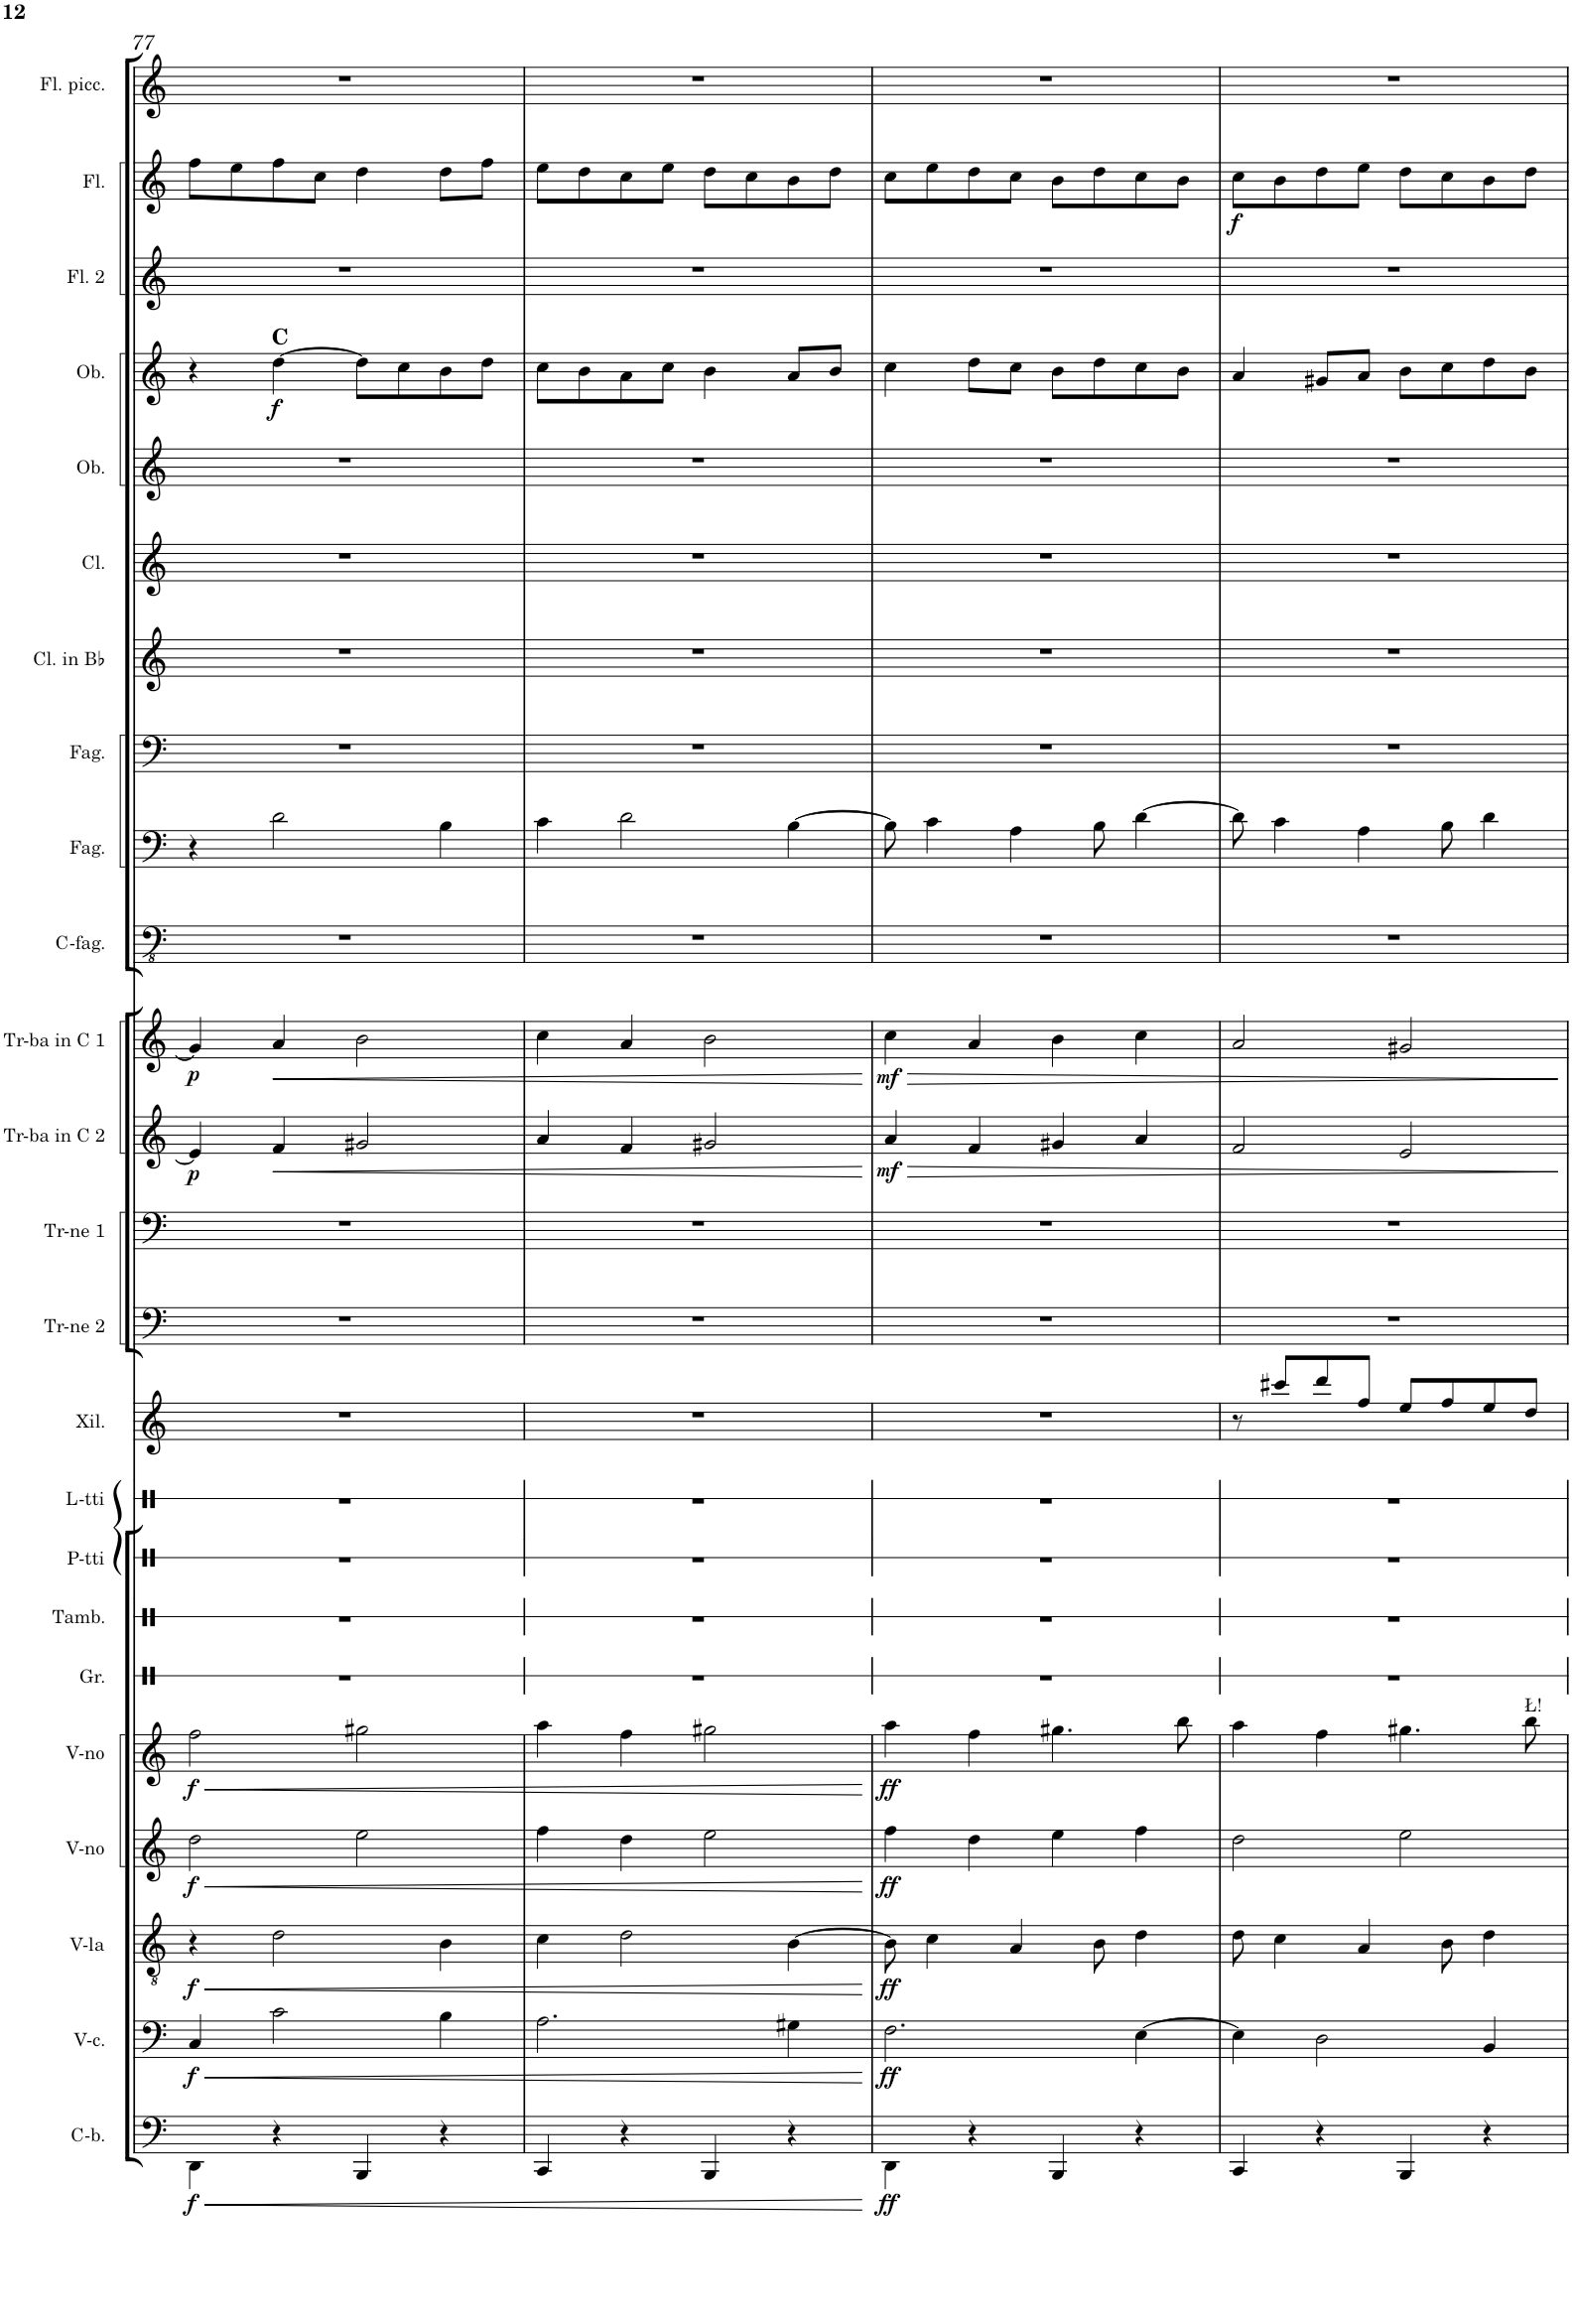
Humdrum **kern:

**kern	**dynam	**kern	**dynam	**kern	**dynam	**kern	**dynam	**kern	**dynam	**kern	**kern	**kern	**kern	**kern	**kern	**kern	**kern	**dynam	**kern	**dynam	**kern	**kern	**kern	**kern	**kern	**kern	**kern	**dynam	**kern	**kern	**dynam	**kern
*part24	*part24	*part23	*part23	*part22	*part22	*part21	*part21	*part20	*part20	*part19	*part18	*part17	*part16	*part15	*part14	*part13	*part12	*part12	*part11	*part11	*part10	*part9	*part8	*part7	*part6	*part5	*part4	*part4	*part3	*part2	*part2	*part1
*staff24	*staff24	*staff23	*staff23	*staff22	*staff22	*staff21	*staff21	*staff20	*staff20	*staff19	*staff18	*staff17	*staff16	*staff15	*staff14	*staff13	*staff12	*staff12	*staff11	*staff11	*staff10	*staff9	*staff8	*staff7	*staff6	*staff5	*staff4	*staff4	*staff3	*staff2	*staff2	*staff1
*I"Contrabbasso	*	*I"Violoncello	*	*I"Viola	*	*I"Violino	*	*I"Violino	*	*I"Grancassa	*I"Tamburo	*I"Piatti	*I"Legnetti	*I"Xilofono	*I"Trombone 2	*I"Trombone 1	*I"Tromba in C 2	*	*I"Tromba in C 1	*	*I"Controfagotto	*I"Fagotto	*I"Fagotto	*I"Clarinetto in Bb	*I"Clarinetto	*I"Oboe	*I"Oboe	*	*I"Flauto 2	*I"Flauto	*	*I"Flauto piccolo
*I'C-b.	*	*I'V-c.	*	*I'V-la	*	*I'V-no	*	*I'V-no	*	*I'Gr.	*I'Tamb.	*I'P-tti	*I'L-tti	*I'Xil.	*I'Tr-ne 2	*I'Tr-ne 1	*I'Tr-ba in C 2	*	*I'Tr-ba in C 1	*	*I'C-fag.	*I'Fag.	*I'Fag.	*I'Cl. in Bb	*I'Cl.	*I'Ob.	*I'Ob.	*	*I'Fl. 2	*I'Fl.	*	*I'Fl. picc.
!!LO:PB:g=z
*clefF4	*	*clefF4	*	*clefGv2	*	*clefG2	*	*clefG2	*	*clefX	*clefX	*clefX	*clefX	*clefG2	*clefF4	*clefF4	*clefG2	*	*clefG2	*	*clefFv4	*clefF4	*clefF4	*clefG2	*clefG2	*clefG2	*clefG2	*	*clefG2	*clefG2	*	*clefG2
*ITrd7c12	*	*	*	*	*	*	*	*	*	*	*	*	*	*	*	*	*ITrd1c2	*	*ITrd1c2	*	*	*	*	*ITrd1c2	*ITrd1c2	*	*	*	*	*	*	*ITrd-7c-12
*k[]	*	*k[]	*	*k[]	*	*k[]	*	*k[]	*	*k[]	*k[]	*k[]	*k[]	*k[]	*k[]	*k[]	*k[]	*	*k[]	*	*k[]	*k[]	*k[]	*k[]	*k[]	*k[]	*k[]	*	*k[]	*k[]	*	*k[]
*M4/4	*	*M4/4	*	*M4/4	*	*M4/4	*	*M4/4	*	*M4/4	*M4/4	*M4/4	*M4/4	*M4/4	*M4/4	*M4/4	*M4/4	*	*M4/4	*	*M4/4	*M4/4	*M4/4	*M4/4	*M4/4	*M4/4	*M4/4	*	*M4/4	*M4/4	*	*M4/4
=77	=77	=77	=77	=77	=77	=77	=77	=77	=77	=77	=77	=77	=77	=77	=77	=77	=77	=77	=77	=77	=77	=77	=77	=77	=77	=77	=77	=77	=77	=77	=77	=77
!	!LO:HP:b	!	!LO:HP:b	!	!LO:HP:b	!	!LO:HP:b	!	!LO:HP:b	!	!	!	!	!	!	!	!	!	!	!	!	!	!	!	!	!	!	!	!	!	!	!
!	!LO:DY:n=1:b	!	!LO:DY:n=1:b	!	!LO:DY:n=1:b	!	!LO:DY:n=1:b	!	!LO:DY:n=1:b	!	!	!	!	!	!	!	!	!LO:DY:b	!	!LO:DY:b	!	!	!	!	!	!	!	!	!	!	!	!
4DD\	< f	4C/	< f	4r	< f	2dd\	< f	2ff\	< f	1r	1r	1r	1r	1r	1r	1r	4e/]	p	4g#/]	p	1r	4r	1r	1r	1r	1r	4r	.	1r	8ff\L	.	1r
.	.	.	.	.	.	.	.	.	.	.	.	.	.	.	.	.	.	.	.	.	.	.	.	.	.	.	.	.	.	8ee\	.	.
!	!	!	!	!	!	!	!	!	!	!	!	!	!	!	!	!	!	!	!	!	!	!	!	!	!	!	!LO:TX:a:B:t=C	!	!	!	!	!
!	!	!	!	!	!	!	!	!	!	!	!	!	!	!	!	!	!	!LO:HP:b	!	!LO:HP:b	!	!	!	!	!	!	!	!LO:DY:b	!	!	!	!
4r	.	2c\	.	2d\	.	.	.	.	.	.	.	.	.	.	.	.	4f/	<	4a/	<	.	2d\	.	.	.	.	[4dd\	f	.	8ff\	.	.
.	.	.	.	.	.	.	.	.	.	.	.	.	.	.	.	.	.	.	.	.	.	.	.	.	.	.	.	.	.	8cc\J	.	.
4BBB/	.	.	.	.	.	2ee\	.	2gg#X\	.	.	.	.	.	.	.	.	2g#X/	.	2b\	.	.	.	.	.	.	.	8dd\L]	.	.	4dd\	.	.
.	.	.	.	.	.	.	.	.	.	.	.	.	.	.	.	.	.	.	.	.	.	.	.	.	.	.	8cc\	.	.	.	.	.
4r	.	4B\	.	4B\	.	.	.	.	.	.	.	.	.	.	.	.	.	.	.	.	.	4B\	.	.	.	.	8b\	.	.	8dd\L	.	.
.	.	.	.	.	.	.	.	.	.	.	.	.	.	.	.	.	.	.	.	.	.	.	.	.	.	.	8dd\J	.	.	8ff\J	.	.
=78	=78	=78	=78	=78	=78	=78	=78	=78	=78	=78	=78	=78	=78	=78	=78	=78	=78	=78	=78	=78	=78	=78	=78	=78	=78	=78	=78	=78	=78	=78	=78	=78
4CC/	.	2.A\	.	4c\	.	4ff\	.	4aa\	.	1r	1r	1r	1r	1r	1r	1r	4a/	.	4cc\	.	1r	4c\	1r	1r	1r	1r	8cc\L	.	1r	8ee\L	.	1r
.	.	.	.	.	.	.	.	.	.	.	.	.	.	.	.	.	.	.	.	.	.	.	.	.	.	.	8b\	.	.	8dd\	.	.
4r	.	.	.	2d\	.	4dd\	.	4ff\	.	.	.	.	.	.	.	.	4f/	.	4a/	.	.	2d\	.	.	.	.	8a\	.	.	8cc\	.	.
.	.	.	.	.	.	.	.	.	.	.	.	.	.	.	.	.	.	.	.	.	.	.	.	.	.	.	8cc\J	.	.	8ee\J	.	.
4BBB/	.	.	.	.	.	2ee\	.	2gg#X\	.	.	.	.	.	.	.	.	2g#X/	.	2b\	.	.	.	.	.	.	.	4b\	.	.	8dd\L	.	.
.	.	.	.	.	.	.	.	.	.	.	.	.	.	.	.	.	.	.	.	.	.	.	.	.	.	.	.	.	.	8cc\	.	.
4r	.	4G#X\	.	[4B\	.	.	.	.	.	.	.	.	.	.	.	.	.	.	.	.	.	[4B\	.	.	.	.	8a/L	.	.	8b\	.	.
.	.	.	.	.	.	.	.	.	.	.	.	.	.	.	.	.	.	.	.	.	.	.	.	.	.	.	8b/J	.	.	8dd\J	.	.
.	[	.	[	.	[	.	[	.	[	.	.	.	.	.	.	.	.	[	.	[	.	.	.	.	.	.	.	.	.	.	.	.
=79	=79	=79	=79	=79	=79	=79	=79	=79	=79	=79	=79	=79	=79	=79	=79	=79	=79	=79	=79	=79	=79	=79	=79	=79	=79	=79	=79	=79	=79	=79	=79	=79
!	!LO:DY:b	!	!LO:DY:b	!	!LO:DY:b	!	!LO:DY:b	!	!LO:DY:b	!	!	!	!	!	!	!	!	!LO:HP:b	!	!LO:HP:b	!	!	!	!	!	!	!	!	!	!	!	!
!	!	!	!	!	!	!	!	!	!	!	!	!	!	!	!	!	!	!LO:DY:n=1:b	!	!LO:DY:n=1:b	!	!	!	!	!	!	!	!	!	!	!	!
4DD\	ff	2.F\	ff	8B\]	ff	4ff\	ff	4aa\	ff	1r	1r	1r	1r	1r	1r	1r	4a/	> mf	4cc\	> mf	1r	8B\]	1r	1r	1r	1r	4cc\	.	1r	8cc\L	.	1r
.	.	.	.	4c\	.	.	.	.	.	.	.	.	.	.	.	.	.	.	.	.	.	4c\	.	.	.	.	.	.	.	8ee\	.	.
4r	.	.	.	.	.	4dd\	.	4ff\	.	.	.	.	.	.	.	.	4f/	.	4a/	.	.	.	.	.	.	.	8dd\L	.	.	8dd\	.	.
.	.	.	.	4A/	.	.	.	.	.	.	.	.	.	.	.	.	.	.	.	.	.	4A\	.	.	.	.	8cc\J	.	.	8cc\J	.	.
4BBB/	.	.	.	.	.	4ee\	.	4.gg#X\	.	.	.	.	.	.	.	.	4g#X/	.	4b\	.	.	.	.	.	.	.	8b\L	.	.	8b\L	.	.
.	.	.	.	8B\	.	.	.	.	.	.	.	.	.	.	.	.	.	.	.	.	.	8B\	.	.	.	.	8dd\	.	.	8dd\	.	.
4r	.	[4E\	.	4d\	.	4ff\	.	.	.	.	.	.	.	.	.	.	4a/	.	4cc\	.	.	[4d\	.	.	.	.	8cc\	.	.	8cc\	.	.
.	.	.	.	.	.	.	.	8bb\	.	.	.	.	.	.	.	.	.	.	.	.	.	.	.	.	.	.	8b\J	.	.	8b\J	.	.
=80	=80	=80	=80	=80	=80	=80	=80	=80	=80	=80	=80	=80	=80	=80	=80	=80	=80	=80	=80	=80	=80	=80	=80	=80	=80	=80	=80	=80	=80	=80	=80	=80
!	!	!	!	!	!	!	!	!	!	!	!	!	!	!	!	!	!	!	!	!	!	!	!	!	!	!	!	!	!	!	!LO:DY:b	!
4CC/	.	4E\]	.	8d\	.	2dd\	.	4aa\	.	1r	1r	1r	1r	8r	1r	1r	2f/	.	2a/	.	1r	8d\]	1r	1r	1r	1r	4a/	.	1r	8cc\L	f	1r
.	.	.	.	4c\	.	.	.	.	.	.	.	.	.	8ccc#X/L	.	.	.	.	.	.	.	4c\	.	.	.	.	.	.	.	8b\	.	.
4r	.	2D\	.	.	.	.	.	4ff\	.	.	.	.	.	8ddd/	.	.	.	.	.	.	.	.	.	.	.	.	8g#X/L	.	.	8dd\	.	.
.	.	.	.	4A/	.	.	.	.	.	.	.	.	.	8ff/J	.	.	.	.	.	.	.	4A\	.	.	.	.	8a/J	.	.	8ee\J	.	.
4BBB/	.	.	.	.	.	2ee\	.	4.gg#X\	.	.	.	.	.	8ee/L	.	.	2e/	.	2g#X/	.	.	.	.	.	.	.	8b\L	.	.	8dd\L	.	.
.	.	.	.	8B\	.	.	.	.	.	.	.	.	.	8ff/	.	.	.	.	.	.	.	8B\	.	.	.	.	8cc\	.	.	8cc\	.	.
4r	.	4BB/	.	4d\	.	.	.	.	.	.	.	.	.	8ee/	.	.	.	.	.	.	.	4d\	.	.	.	.	8dd\	.	.	8b\	.	.
!	!	!	!	!	!	!	!	!LO:TX:a:t=Ł!	!	!	!	!	!	!	!	!	!	!	!	!	!	!	!	!	!	!	!	!	!	!	!	!
.	.	.	.	.	.	.	.	8bb\	.	.	.	.	.	8dd/J	.	.	.	.	.	.	.	.	.	.	.	.	8b\J	.	.	8dd\J	.	.
.	.	.	.	.	.	.	.	.	.	.	.	.	.	.	.	.	.	]	.	]	.	.	.	.	.	.	.	.	.	.	.	.
=	=	=	=	=	=	=	=	=	=	=	=	=	=	=	=	=	=	=	=	=	=	=	=	=	=	=	=	=	=	=	=	=
*-	*-	*-	*-	*-	*-	*-	*-	*-	*-	*-	*-	*-	*-	*-	*-	*-	*-	*-	*-	*-	*-	*-	*-	*-	*-	*-	*-	*-	*-	*-	*-	*-
